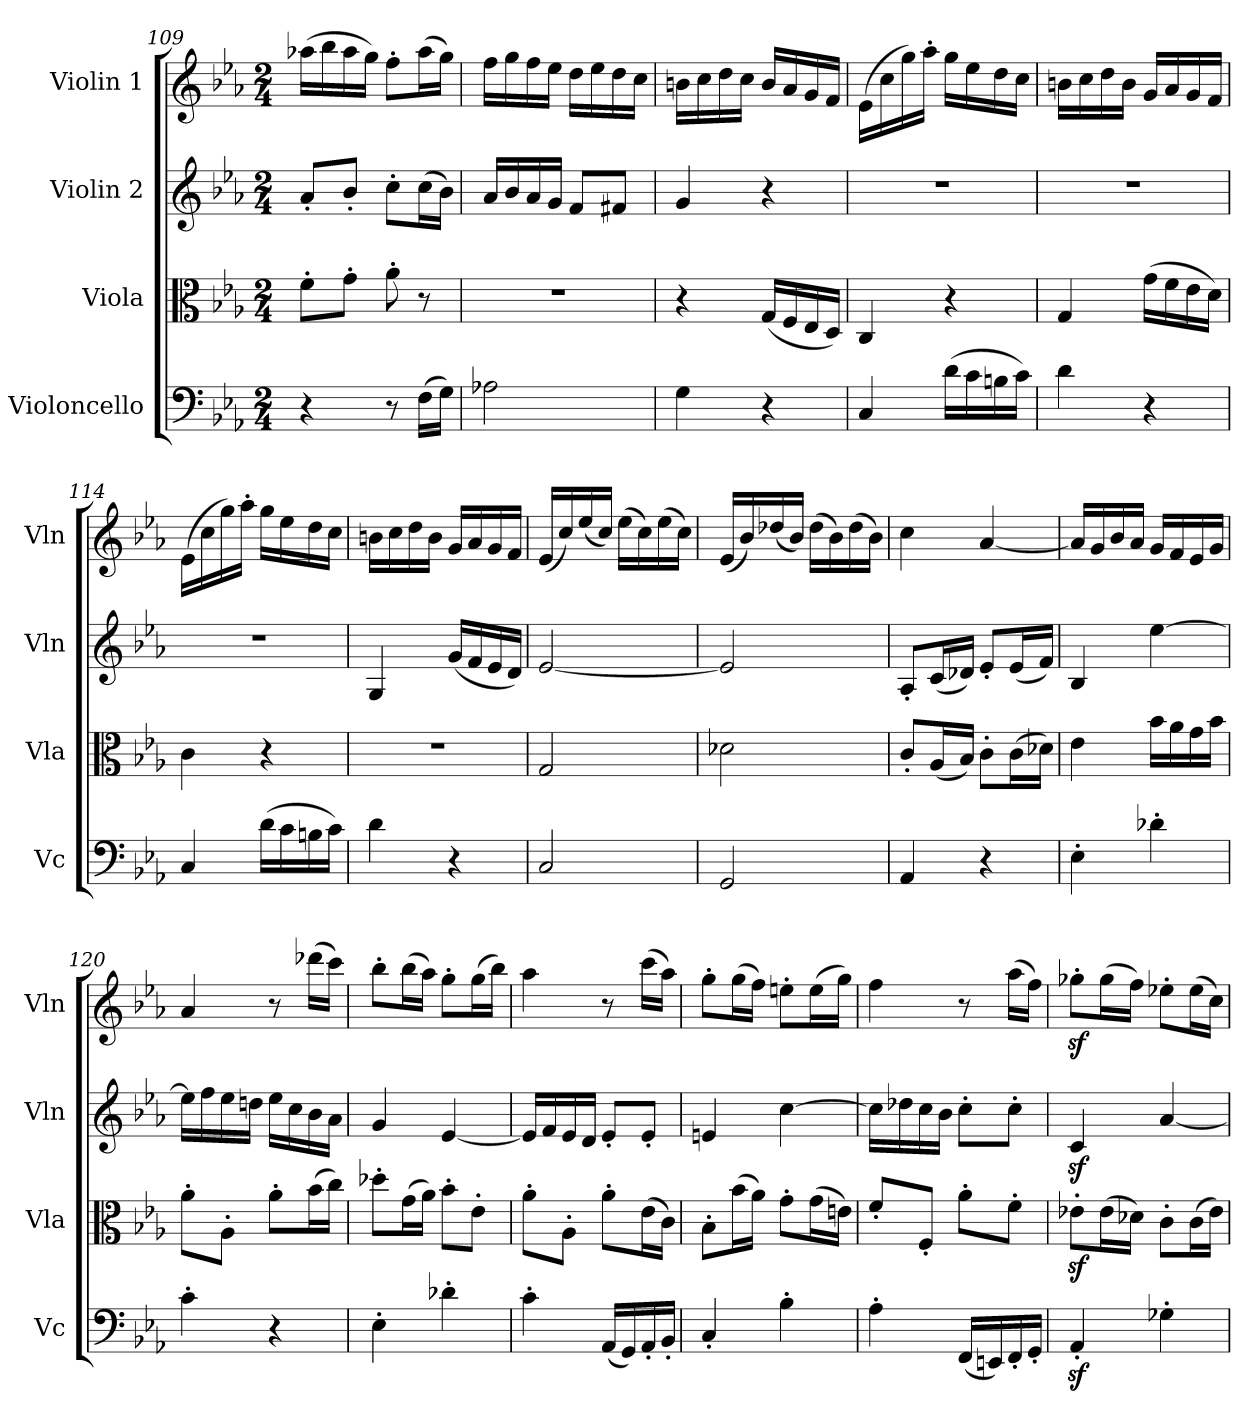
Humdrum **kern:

**kern	**kern	**kern	**kern
*part4	*part3	*part2	*part1
*staff4	*staff3	*staff2	*staff1
*I"Violoncello	*I"Viola	*I"Violin 2	*I"Violin 1
*I'Vc	*I'Vla	*I'Vln	*I'Vln
*clefF4	*clefC3	*clefG2	*clefG2
*k[b-e-a-]	*k[b-e-a-]	*k[b-e-a-]	*k[b-e-a-]
*M2/4	*M2/4	*M2/4	*M2/4
=109	=109	=109	=109
4r	8f'\L	8a-'/L	(16aa-X\LL
.	.	.	16bb-\
.	8g'\J	8b-'/J	16aa-\
.	.	.	16gg\JJ)
8r	8a-'\	8cc'\L	8ff'\L
(16F\LL	8r	(16cc\L	(16aa-\L
16G\JJ)	.	16b-\JJ)	16gg\JJ)
=110	=110	=110	=110
2A-X\	2r	16a-/LL	16ff\LL
.	.	16b-/	16gg\
.	.	16a-/	16ff\
.	.	16g/JJ	16ee-\JJ
.	.	8f/L	16dd\LL
.	.	.	16ee-\
.	.	8f#X/J	16dd\
.	.	.	16cc\JJ
=111	=111	=111	=111
4G\	4r	4g/	16bn\LL
.	.	.	16cc\
.	.	.	16dd\
.	.	.	16cc\JJ
4r	(16G/LL	4r	16b/LL
.	16F/	.	16a-/
.	16E-/	.	16g/
.	16D/JJ)	.	16f/JJ
!!LO:LB:g=z
=112	=112	=112	=112
4C/	4C/	2r	(16e-\LL
.	.	.	16cc\
.	.	.	16gg\)
.	.	.	16aa-'\JJ
(16d\LL	4r	.	16gg\LL
16c\	.	.	16ee-\
16Bn\	.	.	16dd\
16c\JJ)	.	.	16cc\JJ
=113	=113	=113	=113
4d\	4G/	2r	16bn\LL
.	.	.	16cc\
.	.	.	16dd\
.	.	.	16b\JJ
4r	(16g\LL	.	16g/LL
.	16f\	.	16a-/
.	16e-\	.	16g/
.	16d\JJ)	.	16f/JJ
!!LO:LB:g=z
=114	=114	=114	=114
4C/	4c\	2r	(16e-\LL
.	.	.	16cc\
.	.	.	16gg\)
.	.	.	16aa-'\JJ
(16d\LL	4r	.	16gg\LL
16c\	.	.	16ee-\
16Bn\	.	.	16dd\
16c\JJ)	.	.	16cc\JJ
=115	=115	=115	=115
4d\	2r	4G/	16bn\LL
.	.	.	16cc\
.	.	.	16dd\
.	.	.	16b\JJ
4r	.	(16g/LL	16g/LL
.	.	16f/	16a-/
.	.	16e-/	16g/
.	.	16d/JJ)	16f/JJ
=116	=116	=116	=116
2C/	2G/	[2e-/	(16e-/LL
.	.	.	16cc/)
.	.	.	(16ee-/
.	.	.	16cc/JJ)
.	.	.	(16ee-\LL
.	.	.	16cc\)
.	.	.	(16ee-\
.	.	.	16cc\JJ)
=117	=117	=117	=117
2GG/	2d-X\	2e-/]	(16e-/LL
.	.	.	16b-/)
.	.	.	(16dd-X/
.	.	.	16b-/JJ)
.	.	.	(16dd-\LL
.	.	.	16b-\)
.	.	.	(16dd-\
.	.	.	16b-\JJ)
!!LO:LB:g=z
=118	=118	=118	=118
4AA-/	8c'/L	8A-'/L	4cc\
.	(16A-/L	(16c/L	.
.	16B-/JJ)	16d-X/JJ)	.
4r	8c'\L	8e-'/L	[4a-/
.	(16c\L	(16e-/L	.
.	16d-X\JJ)	16f/JJ)	.
=119	=119	=119	=119
4E-'\	4e-\	4B-/	16a-/LL]
.	.	.	16g/
.	.	.	16b-/
.	.	.	16a-/JJ
4d-X'\	16b-\LL	[4ee-\	16g/LL
.	16a-\	.	16f/
.	16g\	.	16e-/
.	16b-\JJ	.	16g/JJ
!!LO:LB:g=z
=120	=120	=120	=120
4c'\	8a-'\L	16ee-\LL]	4a-/
.	.	16ff\	.
.	8A-'\J	16ee-\	.
.	.	16ddn\JJ	.
4r	8a-'\L	16ee-\LL	8r
.	.	16cc\	.
.	(16b-\L	16b-\	(16ddd-X\LL
.	16cc\JJ)	16a-\JJ	16ccc\JJ)
=121	=121	=121	=121
4E-'\	8dd-X'\L	4g/	8bb-'\L
.	(16g\L	.	(16bb-\L
.	16a-\JJ)	.	16aa-\JJ)
4d-X'\	8b-'\L	[4e-/	8gg'\L
.	8e-'\J	.	(16gg\L
.	.	.	16bb-\JJ)
=122	=122	=122	=122
4c'\	8a-'\L	16e-/LL]	4aa-\
.	.	16f/	.
.	8A-'\J	16e-/	.
.	.	16d/JJ	.
(16AA-/LL	8a-'\L	8e-'/L	8r
16GG/)	.	.	.
16AA-'/	(16e-\L	8e-'/J	(16ccc\LL
16BB-'/JJ	16c\JJ)	.	16aa-\JJ)
=123	=123	=123	=123
4C'/	8B-'\L	4en/	8gg'\L
.	(16b-\L	.	(16gg\L
.	16a-\JJ)	.	16ff\JJ)
4B-'\	8g'\L	[4cc\	8een'\L
.	(16g\L	.	(16ee\L
.	16en\JJ)	.	16gg\JJ)
=124	=124	=124	=124
4A-'\	8f'/L	16cc\LL]	4ff\
.	.	16dd-X\	.
.	8F'/J	16cc\	.
.	.	16b-\JJ	.
(16FF/LL	8a-'\L	8cc'\L	8r
16EEn/)	.	.	.
16FF'/	8f'\J	8cc'\J	(16aa-\LL
16GG'/JJ	.	.	16ff\JJ)
!!LO:PB:g=z
=125	=125	=125	=125
4AA-z<'/	8e-Xz<'\L	4cz</	8gg-Xz<'\L
.	(16e-\L	.	(16gg-\L
.	16d-X\JJ)	.	16ff\JJ)
4G-X'\	8c'\L	[4a-/	8ee-X'\L
.	(16c\L	.	(16ee-\L
.	16e-\JJ)	.	16cc\JJ)
=	=	=	=
*-	*-	*-	*-
